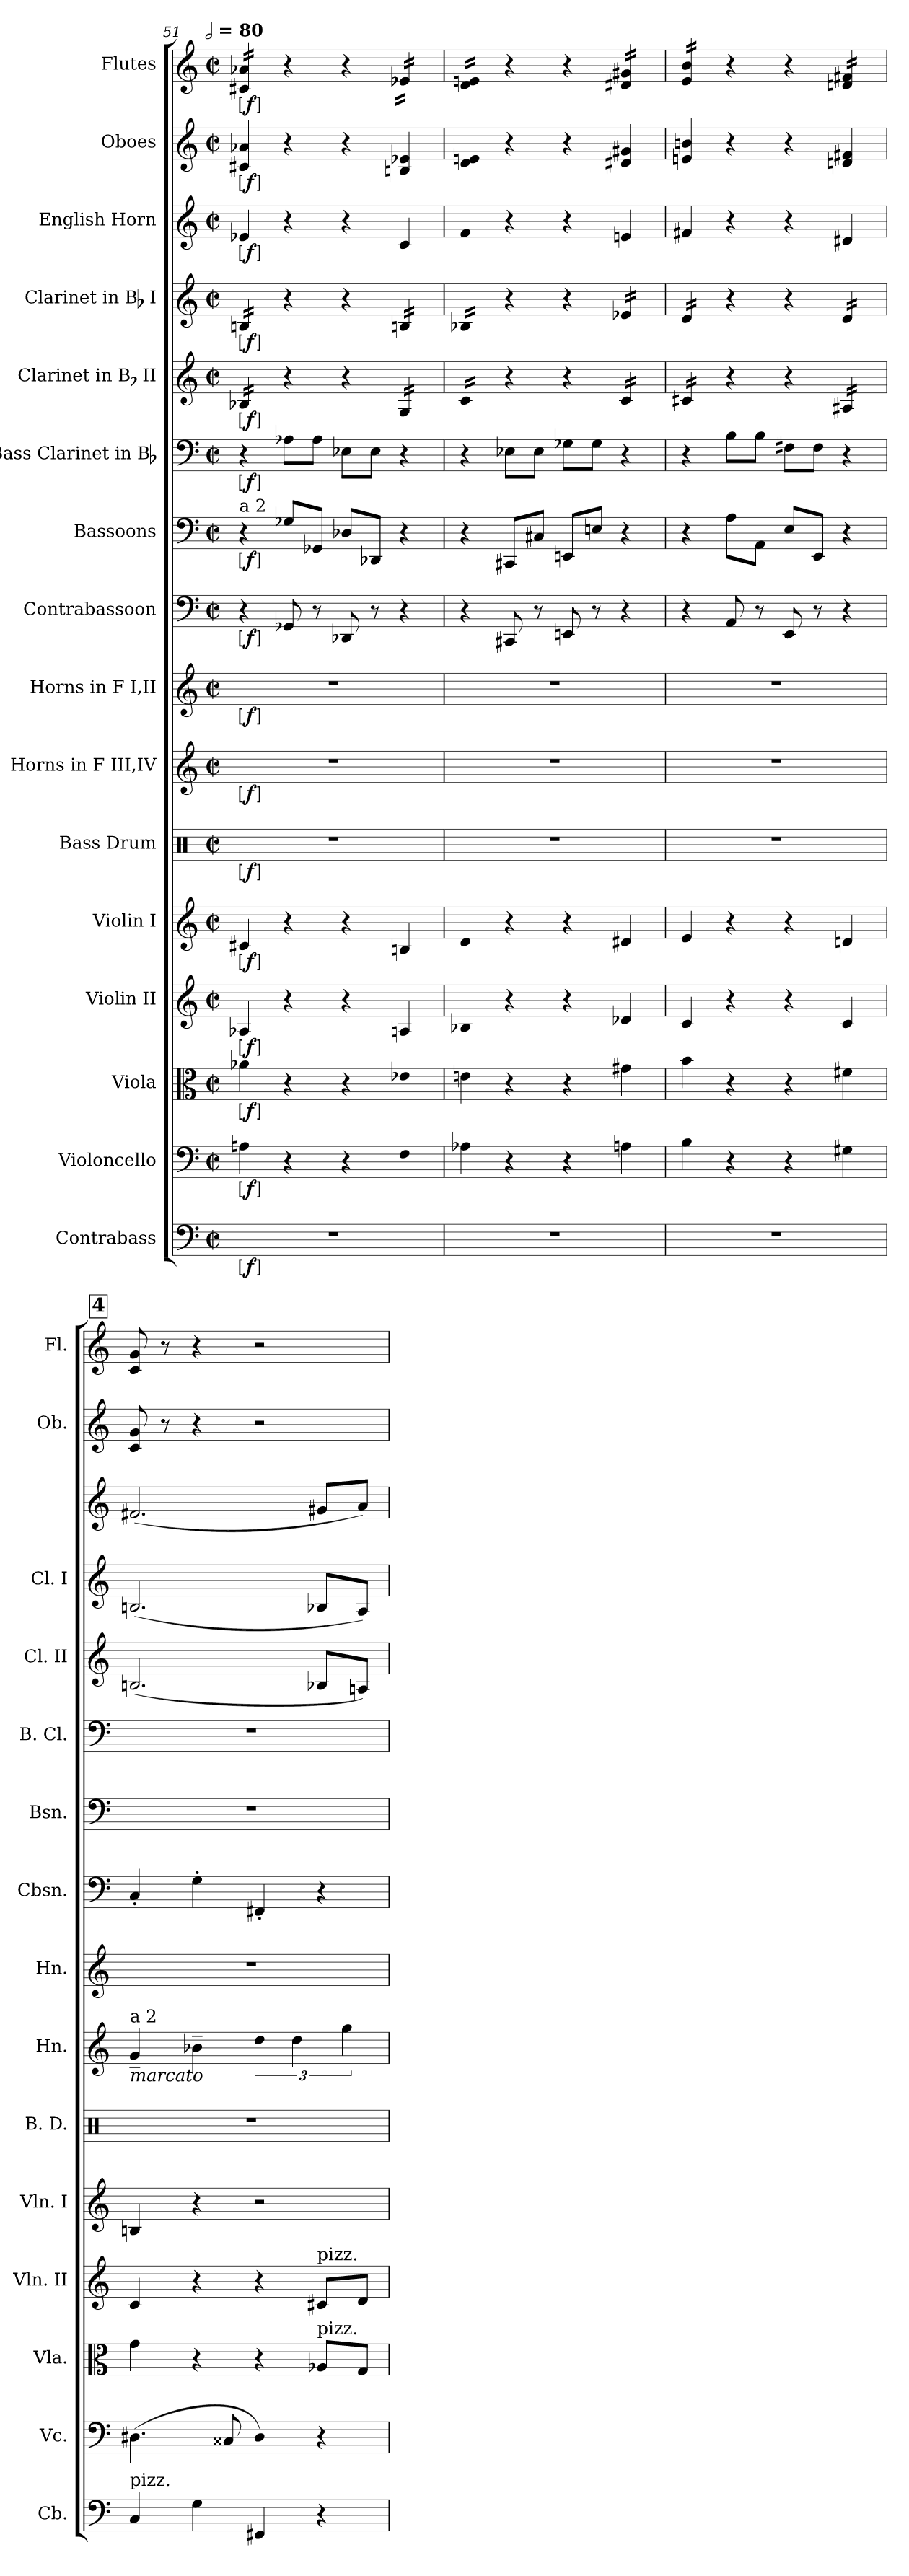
**kern	**dynam	**kern	**dynam	**kern	**dynam	**kern	**dynam	**kern	**dynam	**kern	**dynam	**kern	**dynam	**kern	**dynam	**kern	**dynam	**kern	**dynam	**kern	**dynam	**kern	**dynam	**kern	**dynam	**kern	**dynam	**kern	**dynam	**kern	**dynam
*part16	*part16	*part15	*part15	*part14	*part14	*part13	*part13	*part12	*part12	*part11	*part11	*part10	*part10	*part9	*part9	*part8	*part8	*part7	*part7	*part6	*part6	*part5	*part5	*part4	*part4	*part3	*part3	*part2	*part2	*part1	*part1
*staff16	*staff16	*staff15	*staff15	*staff14	*staff14	*staff13	*staff13	*staff12	*staff12	*staff11	*staff11	*staff10	*staff10	*staff9	*staff9	*staff8	*staff8	*staff7	*staff7	*staff6	*staff6	*staff5	*staff5	*staff4	*staff4	*staff3	*staff3	*staff2	*staff2	*staff1	*staff1
*I"Contrabass	*	*I"Violoncello	*	*I"Viola	*	*I"Violin II	*	*I"Violin I	*	*I"Bass Drum	*	*I"Horns in F III,IV	*	*I"Horns in F I,II	*	*I"Contrabassoon	*	*I"Bassoons	*	*I"Bass Clarinet in Bb	*	*I"Clarinet in Bb II	*	*I"Clarinet in Bb I	*	*I"English Horn	*	*I"Oboes	*	*I"Flutes	*
*I'Cb.	*	*I'Vc.	*	*I'Vla.	*	*I'Vln. II	*	*I'Vln. I	*	*I'B. D.	*	*I'Hn.	*	*I'Hn.	*	*I'Cbsn.	*	*I'Bsn.	*	*I'B. Cl.	*	*I'Cl. II	*	*I'Cl. I	*	*	*	*I'Ob.	*	*I'Fl.	*
*clefF4	*	*clefF4	*	*clefC3	*	*clefG2	*	*clefG2	*	*clefX	*	*clefG2	*	*clefG2	*	*clefF4	*	*clefF4	*	*clefF4	*	*clefG2	*	*clefG2	*	*clefG2	*	*clefG2	*	*clefG2	*
*ITrd7c12	*	*	*	*	*	*	*	*	*	*	*	*ITrd4c7	*	*ITrd4c7	*	*ITrd7c12	*	*	*	*ITrd1c2	*	*ITrd1c2	*	*ITrd1c2	*	*ITrd4c7	*	*	*	*	*
*k[]	*	*k[]	*	*k[]	*	*k[]	*	*k[]	*	*k[]	*	*k[b-]	*	*k[b-]	*	*k[]	*	*k[]	*	*k[b-e-]	*	*k[b-e-]	*	*k[b-e-]	*	*k[b-]	*	*k[]	*	*k[]	*
!!LO:TX:omd:t=[half] = 80
*M2/2	*	*M2/2	*	*M2/2	*	*M2/2	*	*M2/2	*	*M2/2	*	*M2/2	*	*M2/2	*	*M2/2	*	*M2/2	*	*M2/2	*	*M2/2	*	*M2/2	*	*M2/2	*	*M2/2	*	*M2/2	*
*met(c|)	*	*met(c|)	*	*met(c|)	*	*met(c|)	*	*met(c|)	*	*met(c|)	*	*met(c|)	*	*met(c|)	*	*met(c|)	*	*met(c|)	*	*met(c|)	*	*met(c|)	*	*met(c|)	*	*met(c|)	*	*met(c|)	*	*met(c|)	*
*MM160	*	*MM160	*	*MM160	*	*MM160	*	*MM160	*	*MM160	*	*MM160	*	*MM160	*	*MM160	*	*MM160	*	*MM160	*	*MM160	*	*MM160	*	*MM160	*	*MM160	*	*MM160	*
=51	=51	=51	=51	=51	=51	=51	=51	=51	=51	=51	=51	=51	=51	=51	=51	=51	=51	=51	=51	=51	=51	=51	=51	=51	=51	=51	=51	=51	=51	=51	=51
*	*	*	*	*	*	*	*	*	*	*	*	*	*	*	*	*	*	*	*	*	*	*	*	*	*	*	*	*	*	*^	*
!	!	!	!	!	!	!	!	!	!	!	!	!	!	!	!	!	!	!LO:TX:a:t=a 2	!	!	!	!	!	!	!	!	!	!	!	!	!	!
!	!LO:DY:ed=brack	!	!LO:DY:ed=brack	!	!LO:DY:ed=brack	!	!LO:DY:ed=brack	!	!LO:DY:ed=brack	!	!LO:DY:ed=brack	!	!LO:DY:ed=brack	!	!LO:DY:ed=brack	!	!LO:DY:ed=brack	!	!LO:DY:ed=brack	!	!LO:DY:ed=brack	!	!LO:DY:ed=brack	!	!LO:DY:ed=brack	!	!LO:DY:ed=brack	!	!LO:DY:ed=brack	!	!	!LO:DY:ed=brack
*	*	*	*	*	*	*	*	*	*	*	*	*	*	*	*	*	*	*	*	*	*	*tremolo	*	*	*	*	*	*	*	*	*	*
*	*	*	*	*	*	*	*	*	*	*	*	*	*	*	*	*	*	*	*	*	*	*	*	*tremolo	*	*	*	*	*	*	*	*
*	*	*	*	*	*	*	*	*	*	*	*	*	*	*	*	*	*	*	*	*	*	*	*	*	*	*	*	*	*	*tremolo	*	*
1r	f	4An	f	4a-X	f	4A-X	f	4c#X	f	1r	f	1r	f	1r	f	4r	f	4r	f	4r	f	16A-XLL	f	16AnLL	f	4A-X	f	4c#X 4a-X	f	16c#X 16a-XLL	2ryy	f
.	.	.	.	.	.	.	.	.	.	.	.	.	.	.	.	.	.	.	.	.	.	16A-X	.	16An	.	.	.	.	.	16c#X 16a-X	.	.
.	.	.	.	.	.	.	.	.	.	.	.	.	.	.	.	.	.	.	.	.	.	16A-X	.	16An	.	.	.	.	.	16c#X 16a-X	.	.
.	.	.	.	.	.	.	.	.	.	.	.	.	.	.	.	.	.	.	.	.	.	16A-XJJ	.	16AnJJ	.	.	.	.	.	16c#X 16a-XJJ	.	.
.	.	4r	.	4r	.	4r	.	4r	.	.	.	.	.	.	.	8GGG-X	.	8G-XL	.	8G-XL	.	4r	.	4r	.	4r	.	4r	.	4r	.	.
.	.	.	.	.	.	.	.	.	.	.	.	.	.	.	.	8r	.	8GG-XJ	.	8G-J	.	.	.	.	.	.	.	.	.	.	.	.
.	.	4r	.	4r	.	4r	.	4r	.	.	.	.	.	.	.	8DDD-X	.	8D-XL	.	8D-XL	.	4r	.	4r	.	4r	.	4r	.	4r	4ryy	.
.	.	.	.	.	.	.	.	.	.	.	.	.	.	.	.	8r	.	8DD-XJ	.	8D-J	.	.	.	.	.	.	.	.	.	.	.	.
.	.	4F	.	4e-X	.	4An	.	4Bn	.	.	.	.	.	.	.	4r	.	4r	.	4r	.	16FLL	.	16AnLL	.	4F	.	4Bn 4e-X	.	16e-XLL	16e-XLL	.
.	.	.	.	.	.	.	.	.	.	.	.	.	.	.	.	.	.	.	.	.	.	16F	.	16An	.	.	.	.	.	16e-X	16e-X	.
.	.	.	.	.	.	.	.	.	.	.	.	.	.	.	.	.	.	.	.	.	.	16F	.	16An	.	.	.	.	.	16e-X	16e-X	.
.	.	.	.	.	.	.	.	.	.	.	.	.	.	.	.	.	.	.	.	.	.	16FJJ	.	16AnJJ	.	.	.	.	.	16e-XJJ	16e-XJJ	.
*	*	*	*	*	*	*	*	*	*	*	*	*	*	*	*	*	*	*	*	*	*	*	*	*	*	*	*	*	*	*v	*v	*
=52	=52	=52	=52	=52	=52	=52	=52	=52	=52	=52	=52	=52	=52	=52	=52	=52	=52	=52	=52	=52	=52	=52	=52	=52	=52	=52	=52	=52	=52	=52	=52
1r	.	4A-X	.	4en	.	4B-X	.	4d	.	1r	.	1r	.	1r	.	4r	.	4r	.	4r	.	16B-LL	.	16A-XLL	.	4B-	.	4d 4en	.	16d 16enLL	.
.	.	.	.	.	.	.	.	.	.	.	.	.	.	.	.	.	.	.	.	.	.	16B-	.	16A-X	.	.	.	.	.	16d 16en	.
.	.	.	.	.	.	.	.	.	.	.	.	.	.	.	.	.	.	.	.	.	.	16B-	.	16A-X	.	.	.	.	.	16d 16en	.
.	.	.	.	.	.	.	.	.	.	.	.	.	.	.	.	.	.	.	.	.	.	16B-JJ	.	16A-XJJ	.	.	.	.	.	16d 16enJJ	.
.	.	4r	.	4r	.	4r	.	4r	.	.	.	.	.	.	.	8CCC#X	.	8CC#XL	.	8D-XL	.	4r	.	4r	.	4r	.	4r	.	4r	.
.	.	.	.	.	.	.	.	.	.	.	.	.	.	.	.	8r	.	8C#XJ	.	8D-J	.	.	.	.	.	.	.	.	.	.	.
.	.	4r	.	4r	.	4r	.	4r	.	.	.	.	.	.	.	8EEEn	.	8EEnL	.	8F-XL	.	4r	.	4r	.	4r	.	4r	.	4r	.
.	.	.	.	.	.	.	.	.	.	.	.	.	.	.	.	8r	.	8EnJ	.	8F-J	.	.	.	.	.	.	.	.	.	.	.
.	.	4An	.	4g#X	.	4d-X	.	4d#X	.	.	.	.	.	.	.	4r	.	4r	.	4r	.	16B-LL	.	16d-XLL	.	4An	.	4d#X 4g#X	.	16d#X 16g#XLL	.
.	.	.	.	.	.	.	.	.	.	.	.	.	.	.	.	.	.	.	.	.	.	16B-	.	16d-X	.	.	.	.	.	16d#X 16g#X	.
.	.	.	.	.	.	.	.	.	.	.	.	.	.	.	.	.	.	.	.	.	.	16B-	.	16d-X	.	.	.	.	.	16d#X 16g#X	.
.	.	.	.	.	.	.	.	.	.	.	.	.	.	.	.	.	.	.	.	.	.	16B-JJ	.	16d-XJJ	.	.	.	.	.	16d#X 16g#XJJ	.
=53	=53	=53	=53	=53	=53	=53	=53	=53	=53	=53	=53	=53	=53	=53	=53	=53	=53	=53	=53	=53	=53	=53	=53	=53	=53	=53	=53	=53	=53	=53	=53
1r	.	4B	.	4b	.	4c	.	4e	.	1r	.	1r	.	1r	.	4r	.	4r	.	4r	.	16BnLL	.	16cLL	.	4Bn	.	4en 4bn	.	16e 16bLL	.
.	.	.	.	.	.	.	.	.	.	.	.	.	.	.	.	.	.	.	.	.	.	16Bn	.	16c	.	.	.	.	.	16e 16b	.
.	.	.	.	.	.	.	.	.	.	.	.	.	.	.	.	.	.	.	.	.	.	16Bn	.	16c	.	.	.	.	.	16e 16b	.
.	.	.	.	.	.	.	.	.	.	.	.	.	.	.	.	.	.	.	.	.	.	16BnJJ	.	16cJJ	.	.	.	.	.	16e 16bJJ	.
.	.	4r	.	4r	.	4r	.	4r	.	.	.	.	.	.	.	8AAA	.	8AL	.	8AL	.	4r	.	4r	.	4r	.	4r	.	4r	.
.	.	.	.	.	.	.	.	.	.	.	.	.	.	.	.	8r	.	8AAJ	.	8AJ	.	.	.	.	.	.	.	.	.	.	.
.	.	4r	.	4r	.	4r	.	4r	.	.	.	.	.	.	.	8EEE	.	8EL	.	8EnL	.	4r	.	4r	.	4r	.	4r	.	4r	.
.	.	.	.	.	.	.	.	.	.	.	.	.	.	.	.	8r	.	8EEJ	.	8EJ	.	.	.	.	.	.	.	.	.	.	.
.	.	4G#X	.	4f#X	.	4c	.	4dn	.	.	.	.	.	.	.	4r	.	4r	.	4r	.	16G#XLL	.	16cLL	.	4G#X	.	4dn 4f#X	.	16dn 16f#XLL	.
.	.	.	.	.	.	.	.	.	.	.	.	.	.	.	.	.	.	.	.	.	.	16G#X	.	16c	.	.	.	.	.	16dn 16f#X	.
.	.	.	.	.	.	.	.	.	.	.	.	.	.	.	.	.	.	.	.	.	.	16G#X	.	16c	.	.	.	.	.	16dn 16f#X	.
.	.	.	.	.	.	.	.	.	.	.	.	.	.	.	.	.	.	.	.	.	.	16G#XJJ	.	16cJJ	.	.	.	.	.	16dn 16f#XJJ	.
*	*	*	*	*	*	*	*	*	*	*	*	*	*	*	*	*	*	*	*	*	*	*	*	*	*	*	*	*	*	*Xtremolo	*
*	*	*	*	*	*	*	*	*	*	*	*	*	*	*	*	*	*	*	*	*	*	*	*	*Xtremolo	*	*	*	*	*	*	*
*	*	*	*	*	*	*	*	*	*	*	*	*	*	*	*	*	*	*	*	*	*	*Xtremolo	*	*	*	*	*	*	*	*	*
!!LO:REH:place=s1:a:B:t=4
=54	=54	=54	=54	=54	=54	=54	=54	=54	=54	=54	=54	=54	=54	=54	=54	=54	=54	=54	=54	=54	=54	=54	=54	=54	=54	=54	=54	=54	=54	=54	=54
!	!	!	!	!	!	!	!	!	!	!	!	!LO:TX:b:i:t=marcato	!	!	!	!	!	!	!	!	!	!	!	!	!	!	!	!	!	!	!
!	!	!	!	!	!	!	!	!	!	!	!	!LO:TX:a:t=a 2	!	!	!	!	!	!	!	!	!	!	!	!	!	!	!	!	!	!	!
!LO:TX:a:t=pizz.	!	!	!	!	!	!	!	!	!	!	!	!	!	!	!	!	!	!	!	!	!	!	!	!	!	!	!	!	!	!	!
4CC	.	(4.D#X	.	4g	.	4c	.	4Bn	.	1r	.	4c~	.	1r	.	4CC'	.	1r	.	1r	.	(2.An	.	(2.An	.	(2.Bn	.	8c 8g	.	8c 8g	.
.	.	.	.	.	.	.	.	.	.	.	.	.	.	.	.	.	.	.	.	.	.	.	.	.	.	.	.	8r	.	8r	.
4GG	.	.	.	4r	.	4r	.	4r	.	.	.	4e-X~	.	.	.	4GG'	.	.	.	.	.	.	.	.	.	.	.	4r	.	4r	.
.	.	8C##X	.	.	.	.	.	.	.	.	.	.	.	.	.	.	.	.	.	.	.	.	.	.	.	.	.	.	.	.	.
4FFF#X	.	4D#)	.	4r	.	4r	.	2r	.	.	.	6g	.	.	.	4FFF#X'	.	.	.	.	.	.	.	.	.	.	.	2r	.	2r	.
.	.	.	.	.	.	.	.	.	.	.	.	6g	.	.	.	.	.	.	.	.	.	.	.	.	.	.	.	.	.	.	.
!	!	!	!	!	!	!LO:TX:a:t=pizz.	!	!	!	!	!	!	!	!	!	!	!	!	!	!	!	!	!	!	!	!	!	!	!	!	!
!	!	!	!	!LO:TX:a:t=pizz.	!	!	!	!	!	!	!	!	!	!	!	!	!	!	!	!	!	!	!	!	!	!	!	!	!	!	!
4r	.	4r	.	8A-XL	.	8c#XL	.	.	.	.	.	.	.	.	.	4r	.	.	.	.	.	8A-XL	.	8A-XL	.	8c#XL	.	.	.	.	.
.	.	.	.	.	.	.	.	.	.	.	.	6cc	.	.	.	.	.	.	.	.	.	.	.	.	.	.	.	.	.	.	.
.	.	.	.	8GJ	.	8dJ	.	.	.	.	.	.	.	.	.	.	.	.	.	.	.	8GnJ)	.	8GJ)	.	8dJ)	.	.	.	.	.
=	=	=	=	=	=	=	=	=	=	=	=	=	=	=	=	=	=	=	=	=	=	=	=	=	=	=	=	=	=	=	=
*-	*-	*-	*-	*-	*-	*-	*-	*-	*-	*-	*-	*-	*-	*-	*-	*-	*-	*-	*-	*-	*-	*-	*-	*-	*-	*-	*-	*-	*-	*-	*-
